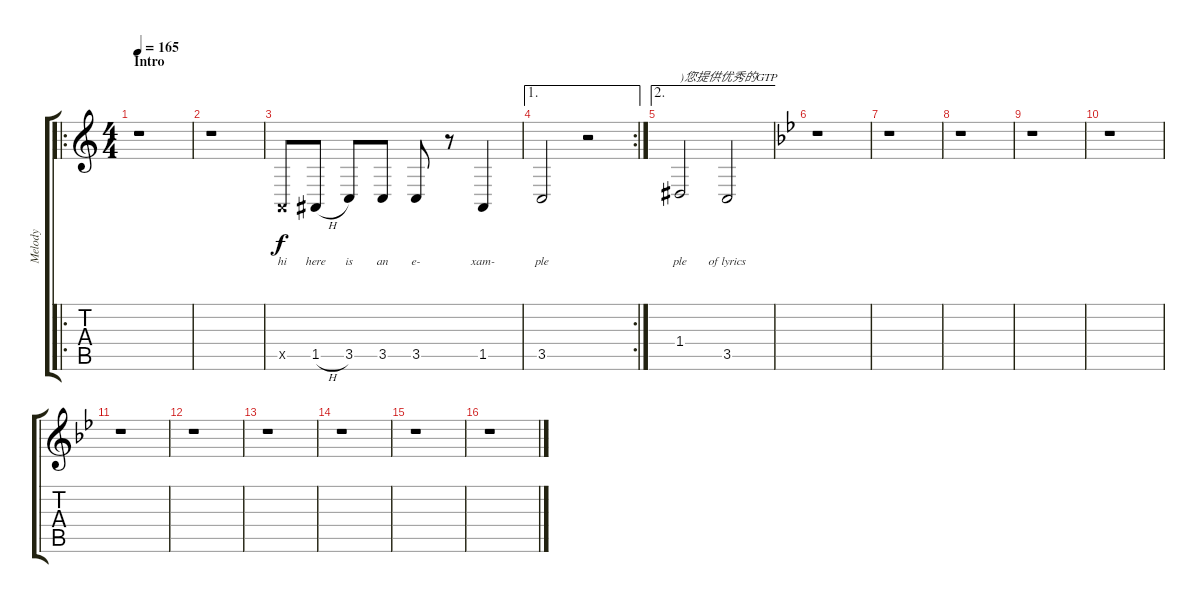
\track ("Melody" "Melody") {instrument choiraahs}
\staff {score tabs}
\tuning (E4 B3 G3 D3 A2 E2) {hide}
\ro
\ts (4 4)
\section ("" "Intro")
\tempo 165
\clef g2
\ks c
r.1{dy f instrument choiraahs} |
r.1 |
0.5{x}.8{lyrics (0 "hi") lyrics (1 "") lyrics (2 "") lyrics (3 "") lyrics (4 "")} 1.5{h}.8{lyrics (0 "here") lyrics (1 "") lyrics (2 "") lyrics (3 "") lyrics (4 "")} 3.5.8{lyrics (0 "is") lyrics (1 "") lyrics (2 "") lyrics (3 "") lyrics (4 "")} 3.5.8{lyrics (0 "an") lyrics (1 "") lyrics (2 "") lyrics (3 "") lyrics (4 "")} 3.5.8{lyrics (0 "e-") lyrics (1 "") lyrics (2 "") lyrics (3 "") lyrics (4 "")} r.8 1.5.4{lyrics (0 "xam-") lyrics (1 "") lyrics (2 "") lyrics (3 "") lyrics (4 "")} |
\ae 1
\rc 2
3.5.2{lyrics (0 "ple") lyrics (1 "") lyrics (2 "") lyrics (3 "") lyrics (4 "")} r.2 |
\ae 2
1.4.2{txt ")您提供优秀的GTP" lyrics (0 "ple") lyrics (1 "") lyrics (2 "") lyrics (3 "") lyrics (4 "")} 3.5.2{lyrics (0 "of lyrics") lyrics (1 "") lyrics (2 "") lyrics (3 "") lyrics (4 "")} |
\ks bb
r.1 |
r.1 |
r.1 |
r.1 |
r.1 |
r.1 |
r.1 |
r.1 |
r.1 |
r.1 |
r.1
